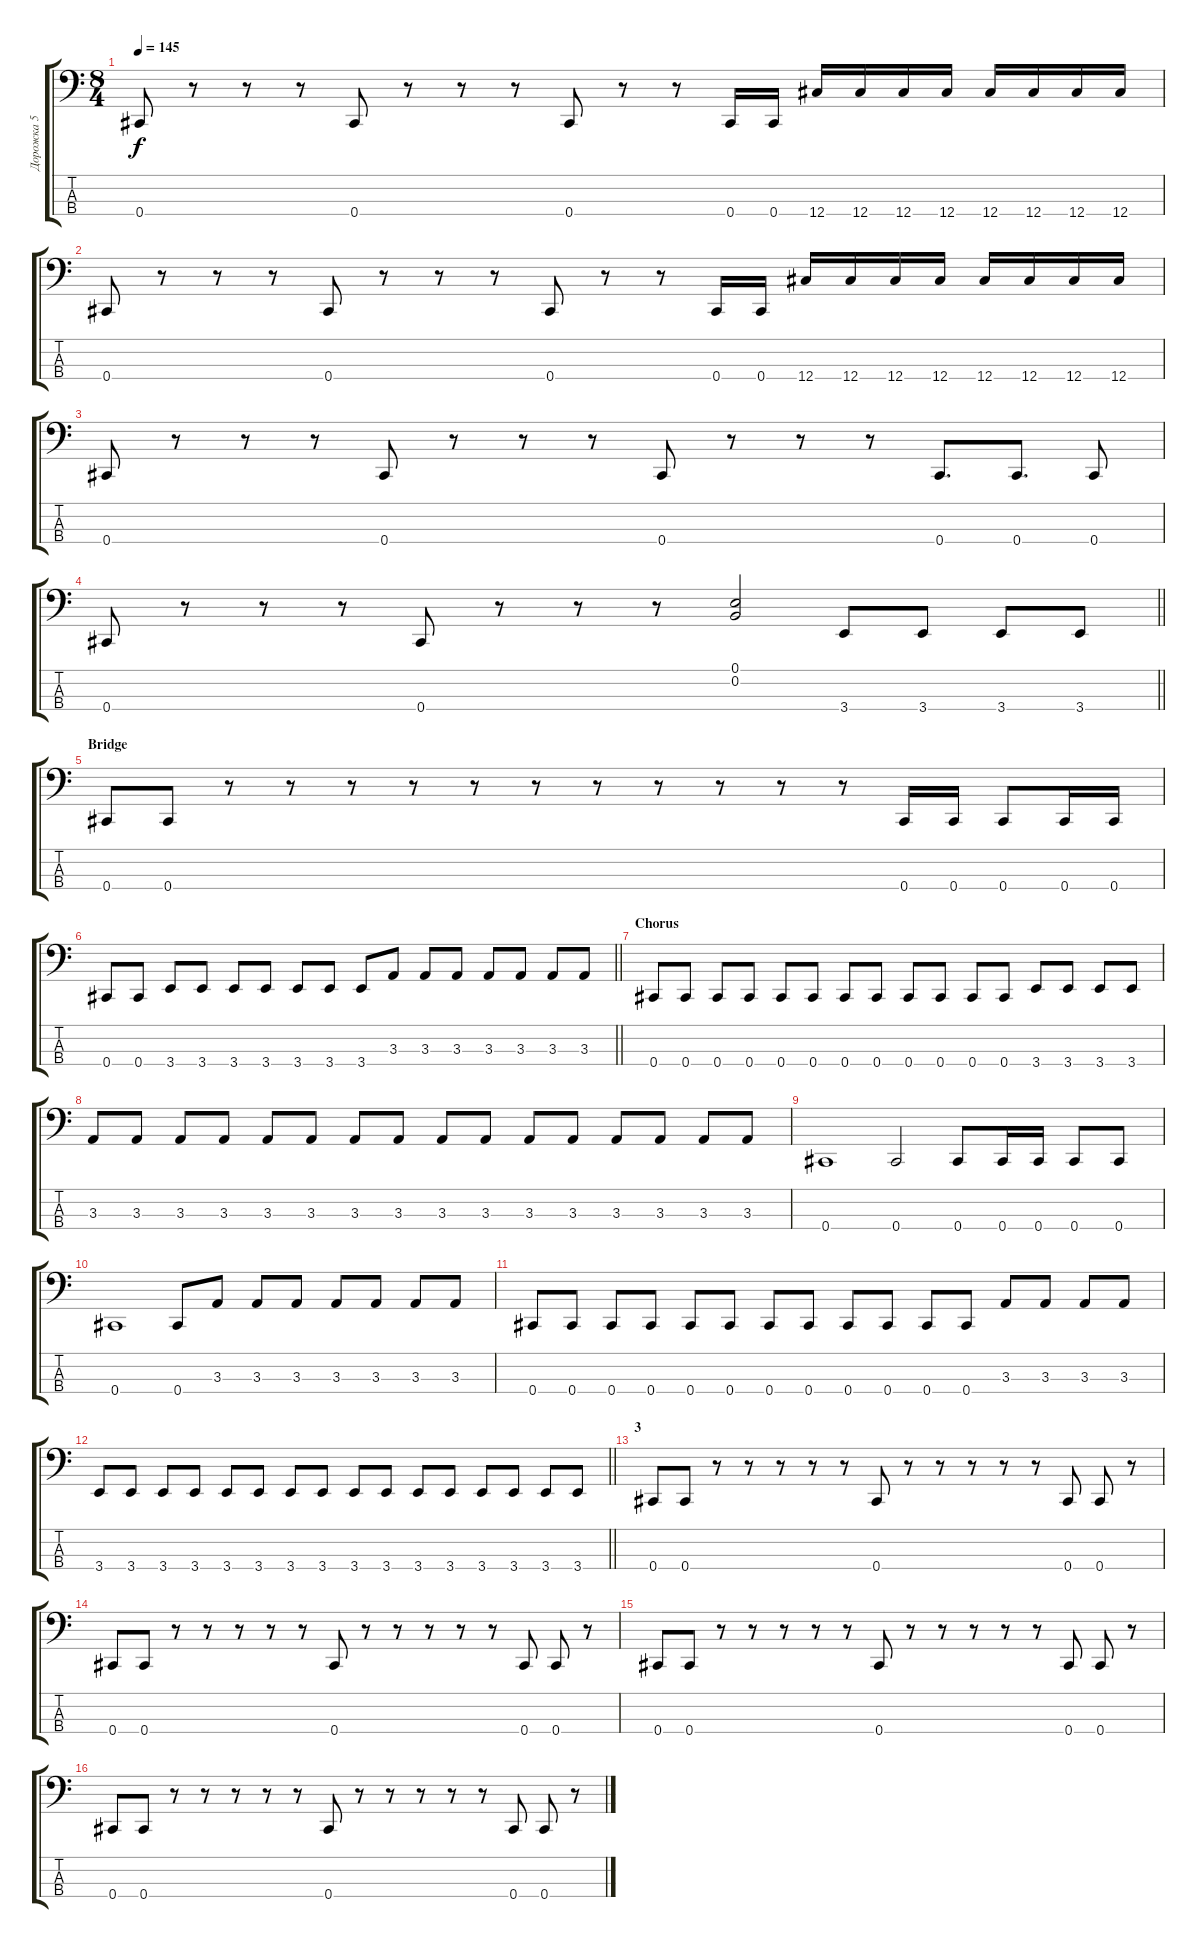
\track ("Дорожка 5" "Дорожка 5") {instrument electricbasspick}
\staff {score tabs}
\tuning (E2 B1 Gb1 Db1) {hide}
\ts (8 4)
\tempo 145
\clef f4
\ks c
0.4.8{dy f} r.8 r.8 r.8 0.4.8 r.8 r.8 r.8 0.4.8 r.8 r.8 0.4.16 0.4.16 12.4.16 12.4.16 12.4.16 12.4.16 12.4.16 12.4.16 12.4.16 12.4.16 |
0.4.8 r.8 r.8 r.8 0.4.8 r.8 r.8 r.8 0.4.8 r.8 r.8 0.4.16 0.4.16 12.4.16 12.4.16 12.4.16 12.4.16 12.4.16 12.4.16 12.4.16 12.4.16 |
0.4.8 r.8 r.8 r.8 0.4.8 r.8 r.8 r.8 0.4.8 r.8 r.8 r.8 0.4.8{d} 0.4.8{d} 0.4.8 |
\barLineRight lightlight
0.4.8 r.8 r.8 r.8 0.4.8 r.8 r.8 r.8 (0.1 0.2).2 3.4.8 3.4.8 3.4.8 3.4.8 |
\section ("" "Bridge")
0.4.8 0.4.8 r.8 r.8 r.8 r.8 r.8 r.8 r.8 r.8 r.8 r.8 r.8 0.4.16 0.4.16 0.4.8 0.4.16 0.4.16 |
\barLineRight lightlight
0.4.8 0.4.8 3.4.8 3.4.8 3.4.8 3.4.8 3.4.8 3.4.8 3.4.8 3.3.8 3.3.8 3.3.8 3.3.8 3.3.8 3.3.8 3.3.8 |
\section ("" "Chorus")
0.4.8 0.4.8 0.4.8 0.4.8 0.4.8 0.4.8 0.4.8 0.4.8 0.4.8 0.4.8 0.4.8 0.4.8 3.4.8 3.4.8 3.4.8 3.4.8 |
3.3.8 3.3.8 3.3.8 3.3.8 3.3.8 3.3.8 3.3.8 3.3.8 3.3.8 3.3.8 3.3.8 3.3.8 3.3.8 3.3.8 3.3.8 3.3.8 |
0.4.1 0.4.2 0.4.8 0.4.16 0.4.16 0.4.8 0.4.8 |
0.4.1 0.4.8 3.3.8 3.3.8 3.3.8 3.3.8 3.3.8 3.3.8 3.3.8 |
0.4.8 0.4.8 0.4.8 0.4.8 0.4.8 0.4.8 0.4.8 0.4.8 0.4.8 0.4.8 0.4.8 0.4.8 3.3.8 3.3.8 3.3.8 3.3.8 |
\barLineRight lightlight
3.4.8 3.4.8 3.4.8 3.4.8 3.4.8 3.4.8 3.4.8 3.4.8 3.4.8 3.4.8 3.4.8 3.4.8 3.4.8 3.4.8 3.4.8 3.4.8 |
\section ("" "3")
0.4.8 0.4.8 r.8 r.8 r.8 r.8 r.8 0.4.8 r.8 r.8 r.8 r.8 r.8 0.4.8 0.4.8 r.8 |
0.4.8 0.4.8 r.8 r.8 r.8 r.8 r.8 0.4.8 r.8 r.8 r.8 r.8 r.8 0.4.8 0.4.8 r.8 |
0.4.8 0.4.8 r.8 r.8 r.8 r.8 r.8 0.4.8 r.8 r.8 r.8 r.8 r.8 0.4.8 0.4.8 r.8 |
0.4.8 0.4.8 r.8 r.8 r.8 r.8 r.8 0.4.8 r.8 r.8 r.8 r.8 r.8 0.4.8 0.4.8 r.8
